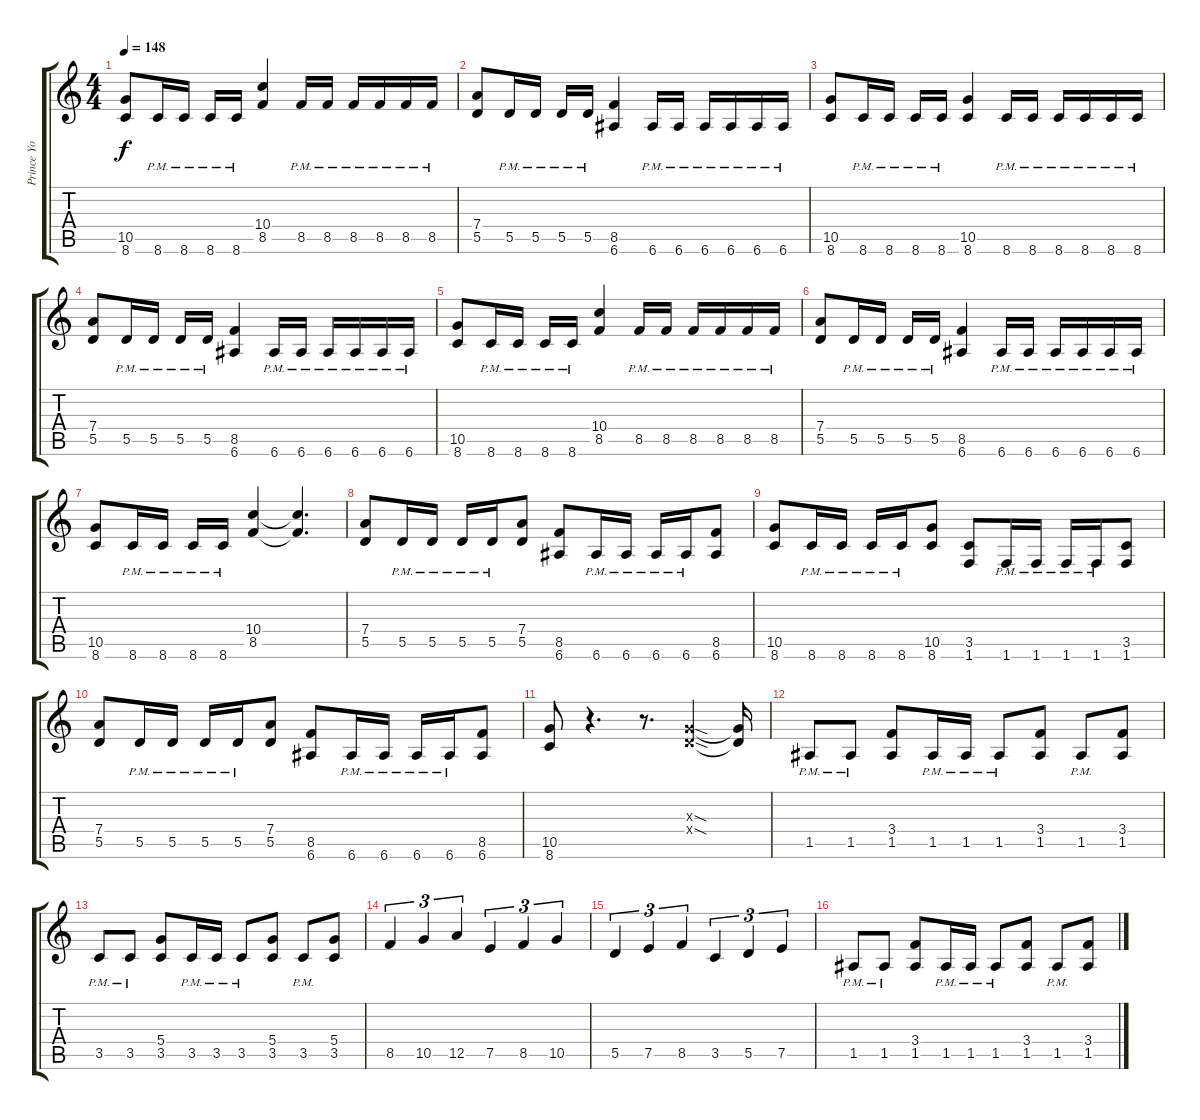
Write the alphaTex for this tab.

\track ("Prince Yo (Rhythm G)" "Prince Yo ") {instrument distortionguitar}
\staff {score tabs}
\tuning (E4 B3 G3 D3 A2 E2) {hide}
\ts (4 4)
\tempo 148
\clef g2
\ks c
(10.5 8.6).8{dy f} 8.6{pm}.16 8.6{pm}.16 8.6{pm}.16 8.6{pm}.16 (10.4 8.5).4 8.5{pm}.16 8.5{pm}.16 8.5{pm}.16 8.5{pm}.16 8.5{pm}.16 8.5{pm}.16 |
(7.4 5.5).8 5.5{pm}.16 5.5{pm}.16 5.5{pm}.16 5.5{pm}.16 (8.5 6.6).4 6.6{pm}.16 6.6{pm}.16 6.6{pm}.16 6.6{pm}.16 6.6{pm}.16 6.6{pm}.16 |
(10.5 8.6).8 8.6{pm}.16 8.6{pm}.16 8.6{pm}.16 8.6{pm}.16 (10.5 8.6).4 8.6{pm}.16 8.6{pm}.16 8.6{pm}.16 8.6{pm}.16 8.6{pm}.16 8.6{pm}.16 |
(7.4 5.5).8 5.5{pm}.16 5.5{pm}.16 5.5{pm}.16 5.5{pm}.16 (8.5 6.6).4 6.6{pm}.16 6.6{pm}.16 6.6{pm}.16 6.6{pm}.16 6.6{pm}.16 6.6{pm}.16 |
(10.5 8.6).8 8.6{pm}.16 8.6{pm}.16 8.6{pm}.16 8.6{pm}.16 (10.4 8.5).4 8.5{pm}.16 8.5{pm}.16 8.5{pm}.16 8.5{pm}.16 8.5{pm}.16 8.5{pm}.16 |
(7.4 5.5).8 5.5{pm}.16 5.5{pm}.16 5.5{pm}.16 5.5{pm}.16 (8.5 6.6).4 6.6{pm}.16 6.6{pm}.16 6.6{pm}.16 6.6{pm}.16 6.6{pm}.16 6.6{pm}.16 |
(10.5 8.6).8 8.6{pm}.16 8.6{pm}.16 8.6{pm}.16 8.6{pm}.16 (10.4 8.5).4 (10.4{t} 8.5{t}).4{d} |
(7.4 5.5).8 5.5{pm}.16 5.5{pm}.16 5.5{pm}.16 5.5{pm}.16 (7.4 5.5).8 (8.5 6.6).8 6.6{pm}.16 6.6{pm}.16 6.6{pm}.16 6.6{pm}.16 (8.5 6.6).8 |
(10.5 8.6).8 8.6{pm}.16 8.6{pm}.16 8.6{pm}.16 8.6{pm}.16 (10.5 8.6).8 (3.5 1.6).8 1.6{pm}.16 1.6{pm}.16 1.6{pm}.16 1.6{pm}.16 (3.5 1.6).8 |
(7.4 5.5).8 5.5{pm}.16 5.5{pm}.16 5.5{pm}.16 5.5{pm}.16 (7.4 5.5).8 (8.5 6.6).8 6.6{pm}.16 6.6{pm}.16 6.6{pm}.16 6.6{pm}.16 (8.5 6.6).8 |
(10.5 8.6).8 r.4{d} r.8{d} (0.3{sod x} 0.4{sod x}).4 (0.3{t} 0.4{t}).16 |
1.5{pm}.8 1.5{pm}.8 (3.4 1.5).8 1.5{pm}.16 1.5{pm}.16 1.5{pm}.8 (3.4 1.5).8 1.5{pm}.8 (3.4 1.5).8 |
3.5{pm}.8 3.5{pm}.8 (5.4 3.5).8 3.5{pm}.16 3.5{pm}.16 3.5{pm}.8 (5.4 3.5).8 3.5{pm}.8 (5.4 3.5).8 |
8.5.4{tu (3 2)} 10.5.4{tu (3 2)} 12.5.4{tu (3 2)} 7.5.4{tu (3 2)} 8.5.4{tu (3 2)} 10.5.4{tu (3 2)} |
5.5.4{tu (3 2)} 7.5.4{tu (3 2)} 8.5.4{tu (3 2)} 3.5.4{tu (3 2)} 5.5.4{tu (3 2)} 7.5.4{tu (3 2)} |
1.5{pm}.8 1.5{pm}.8 (3.4 1.5).8 1.5{pm}.16 1.5{pm}.16 1.5{pm}.8 (3.4 1.5).8 1.5{pm}.8 (3.4 1.5).8
